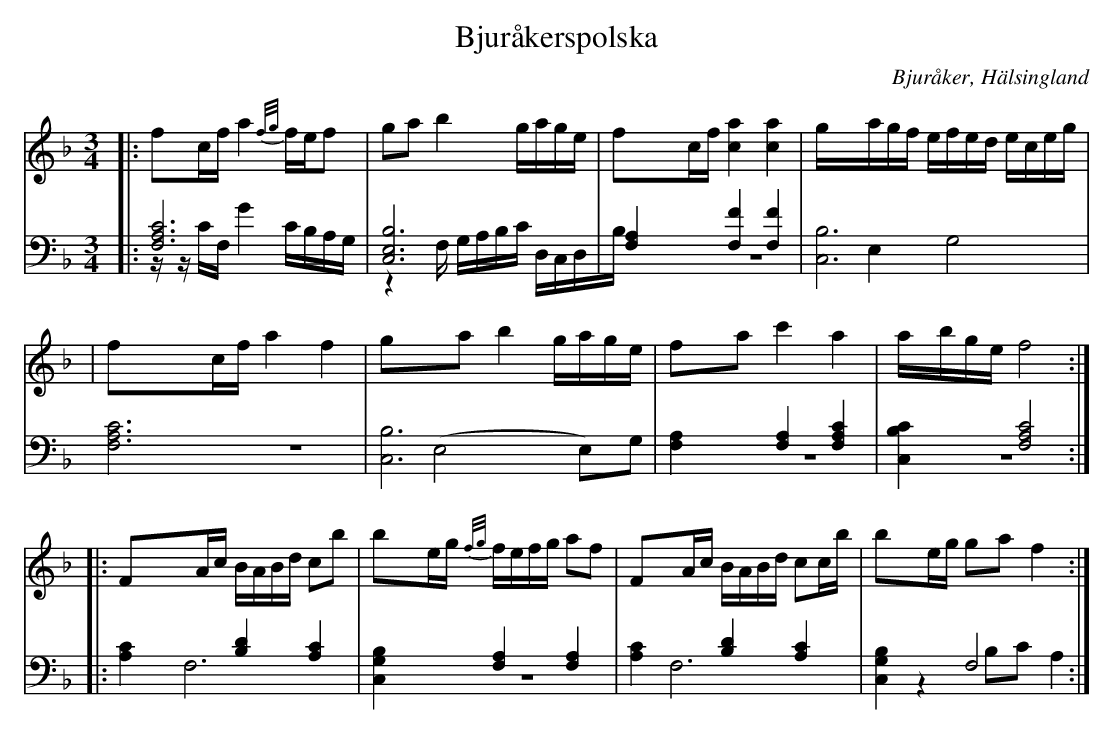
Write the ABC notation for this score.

X:1
T: Bjuråkerspolska
O: Bjuråker, Hälsingland
M: 3/4
L: 1/8
K: F
V:1
V:2
V:3 merge
V: 1
|:fc/f/ a2 {f/g/}f/e/f|ga b2 g/a/g/e/|fc/f/ [c2a2] [c2a2]|g/a/g/f/ e/f/e/d/ e/c/e/g/|
|fc/f/ a2 f2|ga b2 g/a/g/e/|fa c'2 a2| a/b/g/e/ f4:|
|:FA/c/ B/A/B/d/ cb|be/g/ {f/g/}f/e/f/g/ af|FA/c/ B/A/B/d/ cc/b/|be/g/ ga f2:|
V:2 clef=bass
|:[F,6A,6C6]|[C,6E,6B,6]|[F,2A,2] [F,2F2] [F,2F2]|[C,6B,6]|
[F,6A,6C6]|[C,6B,6]|[F,2A,2] [F,2A,2] [F,2A,2C2]|[C,2B,2C2] [F,4A,4C4]:|
 |:[A,2C2] [B,2D2] [A,2C2]|[C,2G,2B,2] [F,2A,2] [F,2A,2]|[A,2C2] [B,2D2] [A,2C2]|[C,2G,2B,2] F,4 :|
V:3 clef=bass
 |:z/z/C/F,/ G2 C/B,/A,/G,/|z2,F,/ G,/A,/B,/C/ D,/C,/D,/B,/|z6|E,2 G,4|
 |z6|(E,4 E,)G,|z6|z6:|
|:F,6|z6|F,6|z2 B,C A,2:|
